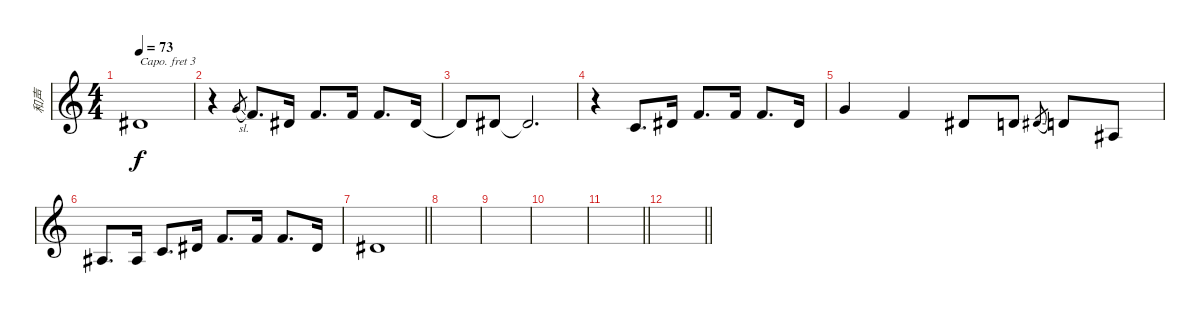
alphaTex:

\track ("和声" "和声") {instrument choiraahs}
\staff {score}
\capo 3
\tuning (E4 B3 G3 D3 A2 E2) {hide}
\ts (4 4)
\tempo 73
\clef g2
\ks c
1.2.1{dy f} |
r.4 5.2{sl}.8{gr} 3.2.8{d} 1.2.16 3.2.8{d} 3.2.16 3.2.8{d} 1.2.16 |
1.2{t}.8 1.2.8 1.2{t}.2{d} |
r.4 2.3.8{d} 1.2.16 3.2.8{d} 3.2.16 3.2.8{d} 1.2.16 |
0.1.4 3.2.4 1.2.8 0.2.8 1.2{sl}.8{gr} 0.2.8 0.3.8 |
0.3.8{d} 0.3.16 2.3.8{d} 1.2.16 3.2.8{d} 3.2.16 3.2.8{d} 1.2.16 |
\barLineRight lightlight
1.2.1 |
|
|
|
\barLineRight lightlight
|
\barLineRight lightlight
